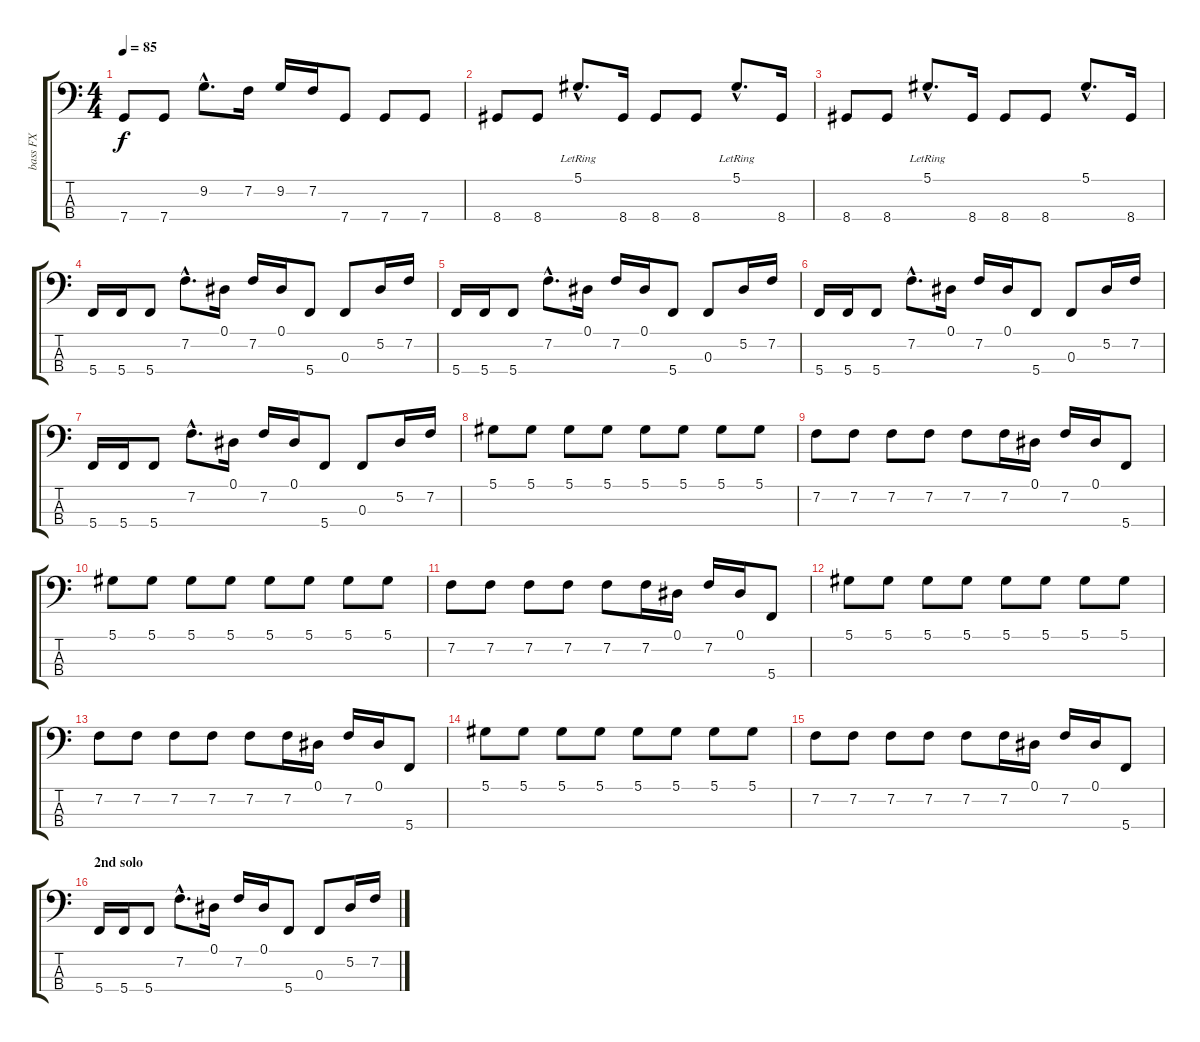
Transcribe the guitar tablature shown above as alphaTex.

\track ("bass FX" "bass FX") {instrument distortionguitar}
\staff {score tabs}
\tuning (Eb2 Bb1 F1 C1) {hide}
\ts (4 4)
\tempo 85
\clef f4
\ks c
7.4.8{dy f} 7.4.8 9.2{hac}.8{d} 7.2.16 9.2.16 7.2.16 7.4.8 7.4.8 7.4.8 |
8.4.8 8.4.8 5.1{hac lr}.8{d} 8.4.16 8.4.8 8.4.8 5.1{hac lr}.8{d} 8.4.16 |
8.4.8 8.4.8 5.1{hac lr}.8{d} 8.4.16 8.4.8 8.4.8 5.1{hac}.8{d} 8.4.16 |
\section ("" "")
5.4.16 5.4.16 5.4.8 7.2{hac}.8{d} 0.1.16 7.2.16 0.1.16 5.4.8 0.3.8 5.2.16 7.2.16 |
5.4.16 5.4.16 5.4.8 7.2{hac}.8{d} 0.1.16 7.2.16 0.1.16 5.4.8 0.3.8 5.2.16 7.2.16 |
5.4.16 5.4.16 5.4.8 7.2{hac}.8{d} 0.1.16 7.2.16 0.1.16 5.4.8 0.3.8 5.2.16 7.2.16 |
5.4.16 5.4.16 5.4.8 7.2{hac}.8{d} 0.1.16 7.2.16 0.1.16 5.4.8 0.3.8 5.2.16 7.2.16 |
\section ("" "")
5.1.8 5.1.8 5.1.8 5.1.8 5.1.8 5.1.8 5.1.8 5.1.8 |
7.2.8 7.2.8 7.2.8 7.2.8 7.2.8 7.2.16 0.1.16 7.2.16 0.1.16 5.4.8 |
5.1.8 5.1.8 5.1.8 5.1.8 5.1.8 5.1.8 5.1.8 5.1.8 |
7.2.8 7.2.8 7.2.8 7.2.8 7.2.8 7.2.16 0.1.16 7.2.16 0.1.16 5.4.8 |
5.1.8 5.1.8 5.1.8 5.1.8 5.1.8 5.1.8 5.1.8 5.1.8 |
7.2.8 7.2.8 7.2.8 7.2.8 7.2.8 7.2.16 0.1.16 7.2.16 0.1.16 5.4.8 |
5.1.8 5.1.8 5.1.8 5.1.8 5.1.8 5.1.8 5.1.8 5.1.8 |
7.2.8 7.2.8 7.2.8 7.2.8 7.2.8 7.2.16 0.1.16 7.2.16 0.1.16 5.4.8 |
\section ("" "2nd solo")
5.4.16 5.4.16 5.4.8 7.2{hac}.8{d} 0.1.16 7.2.16 0.1.16 5.4.8 0.3.8 5.2.16 7.2.16
